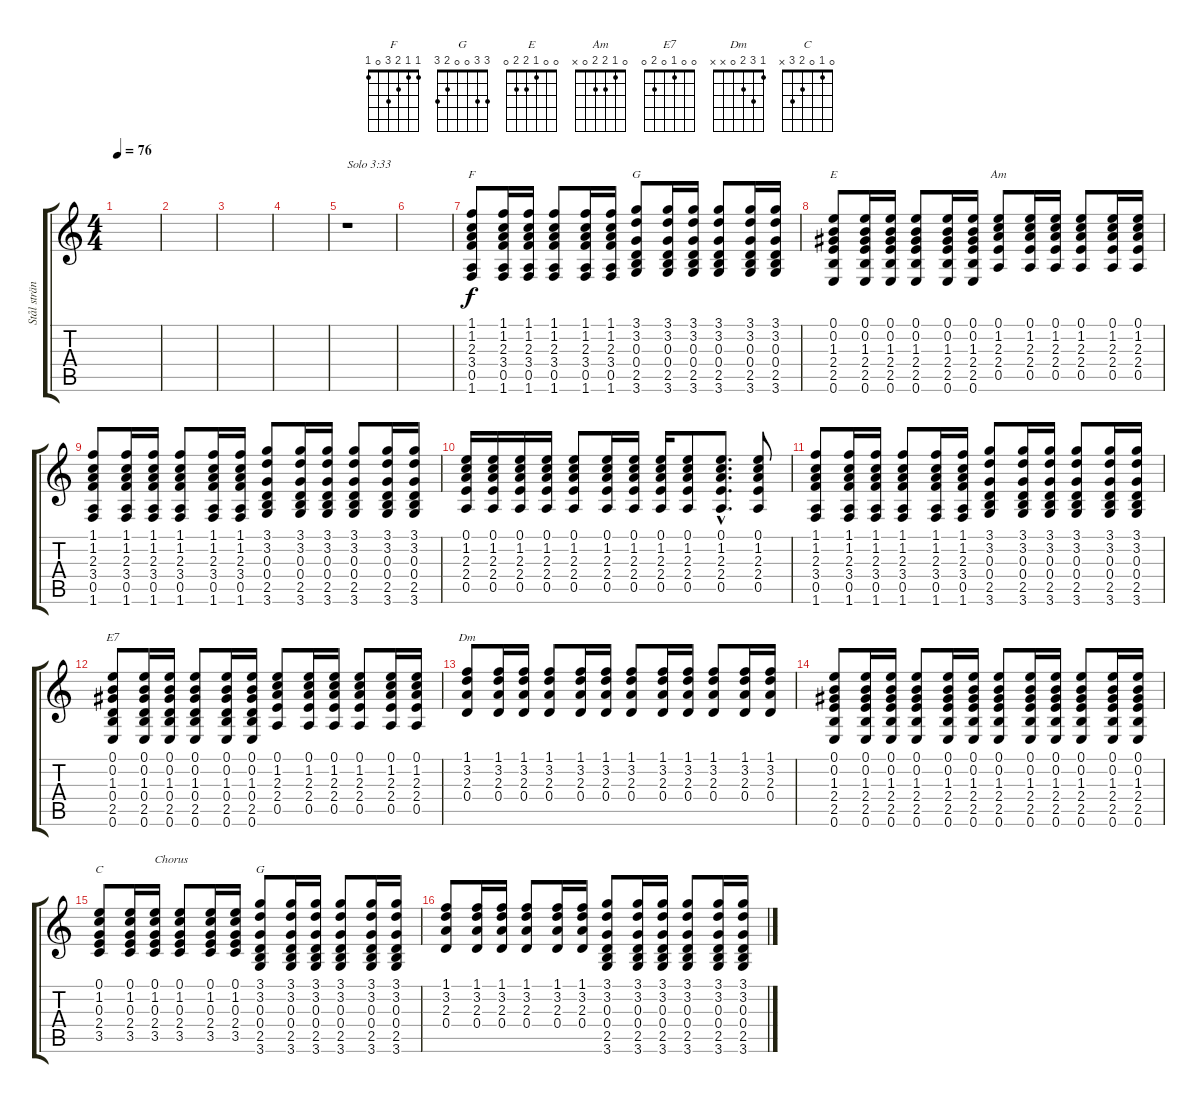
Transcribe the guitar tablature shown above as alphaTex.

\track ("Stål strängad akustisk" "Stål strän") {instrument acousticguitarsteel}
\staff {score tabs}
\tuning (E4 B3 G3 D3 A2 E2) {hide}
\chord ("F" 1 1 2 3 0 1)
\chord ("G" 3 0 0 0 2 3)
\chord ("E" 0 0 1 2 2 0)
\chord ("Am" 0 1 2 2 0 x)
\chord ("E7" 0 0 1 0 2 0)
\chord ("Dm" 1 3 2 0 x x)
\chord ("C" 0 1 0 2 3 x)
\chord ("G" 3 3 0 0 2 3)
\ts (4 4)
\tempo 76
\clef g2
\ks c
|
|
|
|
r.1{txt "Solo 3:33"} |
|
(1.1 1.2 2.3 3.4 0.5 1.6).8{ch "F"} (1.1 1.2 2.3 3.4 0.5 1.6).16 (1.1 1.2 2.3 3.4 0.5 1.6).16 (1.1 1.2 2.3 3.4 0.5 1.6).8 (1.1 1.2 2.3 3.4 0.5 1.6).16 (1.1 1.2 2.3 3.4 0.5 1.6).16 (3.1 3.2 0.3 0.4 2.5 3.6).8{ch "G"} (3.1 3.2 0.3 0.4 2.5 3.6).16 (3.1 3.2 0.3 0.4 2.5 3.6).16 (3.1 3.2 0.3 0.4 2.5 3.6).8 (3.1 3.2 0.3 0.4 2.5 3.6).16 (3.1 3.2 0.3 0.4 2.5 3.6).16 |
(0.1 0.2 1.3 2.4 2.5 0.6).8{ch "E"} (0.1 0.2 1.3 2.4 2.5 0.6).16 (0.1 0.2 1.3 2.4 2.5 0.6).16 (0.1 0.2 1.3 2.4 2.5 0.6).8 (0.1 0.2 1.3 2.4 2.5 0.6).16 (0.1 0.2 1.3 2.4 2.5 0.6).16 (0.1 1.2 2.3 2.4 0.5).8{ch "Am"} (0.1 1.2 2.3 2.4 0.5).16 (0.1 1.2 2.3 2.4 0.5).16 (0.1 1.2 2.3 2.4 0.5).8 (0.1 1.2 2.3 2.4 0.5).16 (0.1 1.2 2.3 2.4 0.5).16 |
(1.1 1.2 2.3 3.4 0.5 1.6).8 (1.1 1.2 2.3 3.4 0.5 1.6).16 (1.1 1.2 2.3 3.4 0.5 1.6).16 (1.1 1.2 2.3 3.4 0.5 1.6).8 (1.1 1.2 2.3 3.4 0.5 1.6).16 (1.1 1.2 2.3 3.4 0.5 1.6).16 (3.1 3.2 0.3 0.4 2.5 3.6).8 (3.1 3.2 0.3 0.4 2.5 3.6).16 (3.1 3.2 0.3 0.4 2.5 3.6).16 (3.1 3.2 0.3 0.4 2.5 3.6).8 (3.1 3.2 0.3 0.4 2.5 3.6).16 (3.1 3.2 0.3 0.4 2.5 3.6).16 |
(0.1 1.2 2.3 2.4 0.5).16 (0.1 1.2 2.3 2.4 0.5).16 (0.1 1.2 2.3 2.4 0.5).16 (0.1 1.2 2.3 2.4 0.5).16 (0.1 1.2 2.3 2.4 0.5).8 (0.1 1.2 2.3 2.4 0.5).16 (0.1 1.2 2.3 2.4 0.5).16 (0.1 1.2 2.3 2.4 0.5).16 (0.1 1.2 2.3 2.4 0.5).8 (0.1{hac} 1.2{hac} 2.3{hac} 2.4{hac} 0.5{hac}).8{d} (0.1 1.2 2.3 2.4 0.5).8 |
(1.1 1.2 2.3 3.4 0.5 1.6).8 (1.1 1.2 2.3 3.4 0.5 1.6).16 (1.1 1.2 2.3 3.4 0.5 1.6).16 (1.1 1.2 2.3 3.4 0.5 1.6).8 (1.1 1.2 2.3 3.4 0.5 1.6).16 (1.1 1.2 2.3 3.4 0.5 1.6).16 (3.1 3.2 0.3 0.4 2.5 3.6).8 (3.1 3.2 0.3 0.4 2.5 3.6).16 (3.1 3.2 0.3 0.4 2.5 3.6).16 (3.1 3.2 0.3 0.4 2.5 3.6).8 (3.1 3.2 0.3 0.4 2.5 3.6).16 (3.1 3.2 0.3 0.4 2.5 3.6).16 |
(0.1 0.2 1.3 0.4 2.5 0.6).8{ch "E7"} (0.1 0.2 1.3 0.4 2.5 0.6).16 (0.1 0.2 1.3 0.4 2.5 0.6).16 (0.1 0.2 1.3 0.4 2.5 0.6).8 (0.1 0.2 1.3 0.4 2.5 0.6).16 (0.1 0.2 1.3 0.4 2.5 0.6).16 (0.1 1.2 2.3 2.4 0.5).8 (0.1 1.2 2.3 2.4 0.5).16 (0.1 1.2 2.3 2.4 0.5).16 (0.1 1.2 2.3 2.4 0.5).8 (0.1 1.2 2.3 2.4 0.5).16 (0.1 1.2 2.3 2.4 0.5).16 |
(1.1 3.2 2.3 0.4).8{ch "Dm"} (1.1 3.2 2.3 0.4).16 (1.1 3.2 2.3 0.4).16 (1.1 3.2 2.3 0.4).8 (1.1 3.2 2.3 0.4).16 (1.1 3.2 2.3 0.4).16 (1.1 3.2 2.3 0.4).8 (1.1 3.2 2.3 0.4).16 (1.1 3.2 2.3 0.4).16 (1.1 3.2 2.3 0.4).8 (1.1 3.2 2.3 0.4).16 (1.1 3.2 2.3 0.4).16 |
(0.1 0.2 1.3 2.4 2.5 0.6).8 (0.1 0.2 1.3 2.4 2.5 0.6).16 (0.1 0.2 1.3 2.4 2.5 0.6).16 (0.1 0.2 1.3 2.4 2.5 0.6).8 (0.1 0.2 1.3 2.4 2.5 0.6).16 (0.1 0.2 1.3 2.4 2.5 0.6).16 (0.1 0.2 1.3 2.4 2.5 0.6).8 (0.1 0.2 1.3 2.4 2.5 0.6).16 (0.1 0.2 1.3 2.4 2.5 0.6).16 (0.1 0.2 1.3 2.4 2.5 0.6).8 (0.1 0.2 1.3 2.4 2.5 0.6).16 (0.1 0.2 1.3 2.4 2.5 0.6).16 |
(0.1 1.2 0.3 2.4 3.5).8{ch "C"} (0.1 1.2 0.3 2.4 3.5).16 (0.1 1.2 0.3 2.4 3.5).16{txt "Chorus"} (0.1 1.2 0.3 2.4 3.5).8 (0.1 1.2 0.3 2.4 3.5).16 (0.1 1.2 0.3 2.4 3.5).16 (3.1 3.2 0.3 0.4 2.5 3.6).8{ch "G"} (3.1 3.2 0.3 0.4 2.5 3.6).16 (3.1 3.2 0.3 0.4 2.5 3.6).16 (3.1 3.2 0.3 0.4 2.5 3.6).8 (3.1 3.2 0.3 0.4 2.5 3.6).16 (3.1 3.2 0.3 0.4 2.5 3.6).16 |
(1.1 3.2 2.3 0.4).8 (1.1 3.2 2.3 0.4).16 (1.1 3.2 2.3 0.4).16 (1.1 3.2 2.3 0.4).8 (1.1 3.2 2.3 0.4).16 (1.1 3.2 2.3 0.4).16 (3.1 3.2 0.3 0.4 2.5 3.6).8 (3.1 3.2 0.3 0.4 2.5 3.6).16 (3.1 3.2 0.3 0.4 2.5 3.6).16 (3.1 3.2 0.3 0.4 2.5 3.6).8 (3.1 3.2 0.3 0.4 2.5 3.6).16 (3.1 3.2 0.3 0.4 2.5 3.6).16
